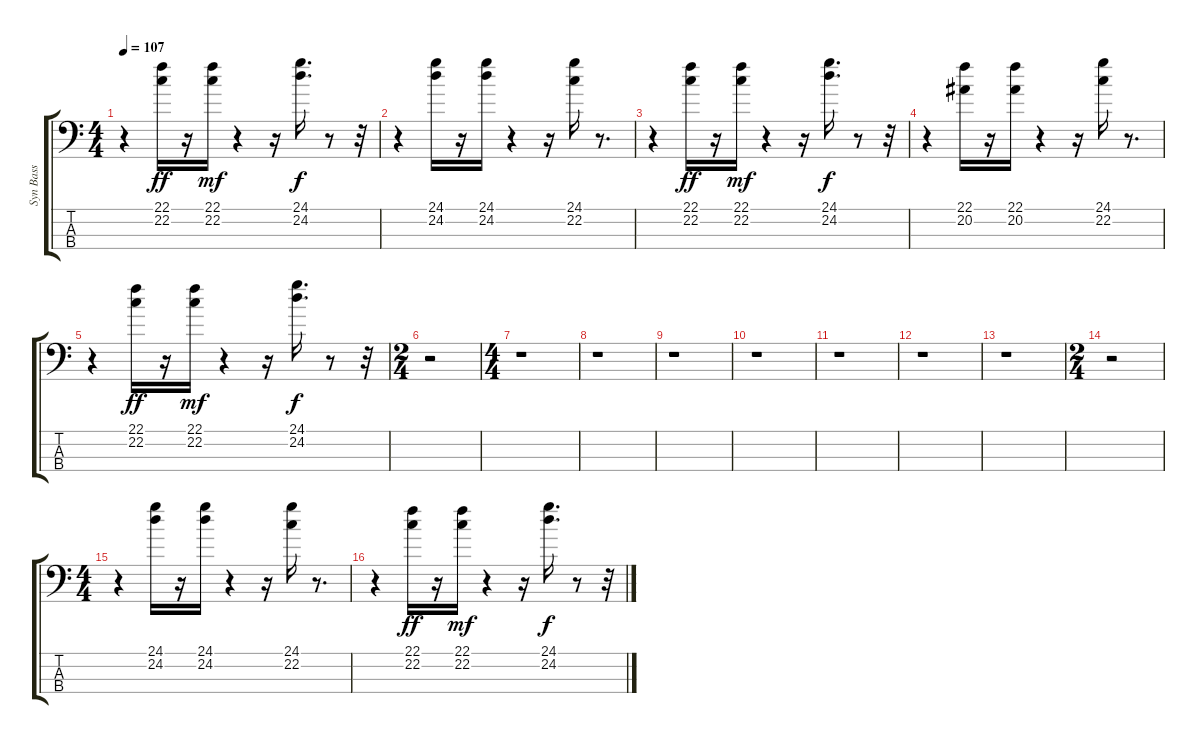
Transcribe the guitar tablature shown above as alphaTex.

\track ("Syn Bass" "Syn Bass") {instrument slapbass1}
\staff {score tabs}
\tuning (G2 D2 A1 E1) {hide}
\ts (4 4)
\tempo 107
\clef f4
\ks c
r.4{dy f} (22.1 22.2).16{dy ff} r.16 (22.1 22.2).16{dy mf} r.4 r.16 (24.1 24.2).16{d dy f} r.8 r.32 |
r.4 (24.1 24.2).16 r.16 (24.1 24.2).16 r.4 r.16 (24.1 22.2).16 r.8{d} |
r.4 (22.1 22.2).16{dy ff} r.16 (22.1 22.2).16{dy mf} r.4 r.16 (24.1 24.2).16{d dy f} r.8 r.32 |
r.4 (22.1 20.2).16 r.16 (22.1 20.2).16 r.4 r.16 (24.1 22.2).16 r.8{d} |
r.4 (22.1 22.2).16{dy ff} r.16 (22.1 22.2).16{dy mf} r.4 r.16 (24.1 24.2).16{d dy f} r.8 r.32 |
\ts (2 4)
r.2 |
\ts (4 4)
r.1 |
r.1 |
r.1 |
r.1 |
r.1 |
r.1 |
r.1 |
\ts (2 4)
r.2 |
\ts (4 4)
r.4 (24.1 24.2).16 r.16 (24.1 24.2).16 r.4 r.16 (24.1 22.2).16 r.8{d} |
r.4 (22.1 22.2).16{dy ff} r.16 (22.1 22.2).16{dy mf} r.4 r.16 (24.1 24.2).16{d dy f} r.8 r.32
